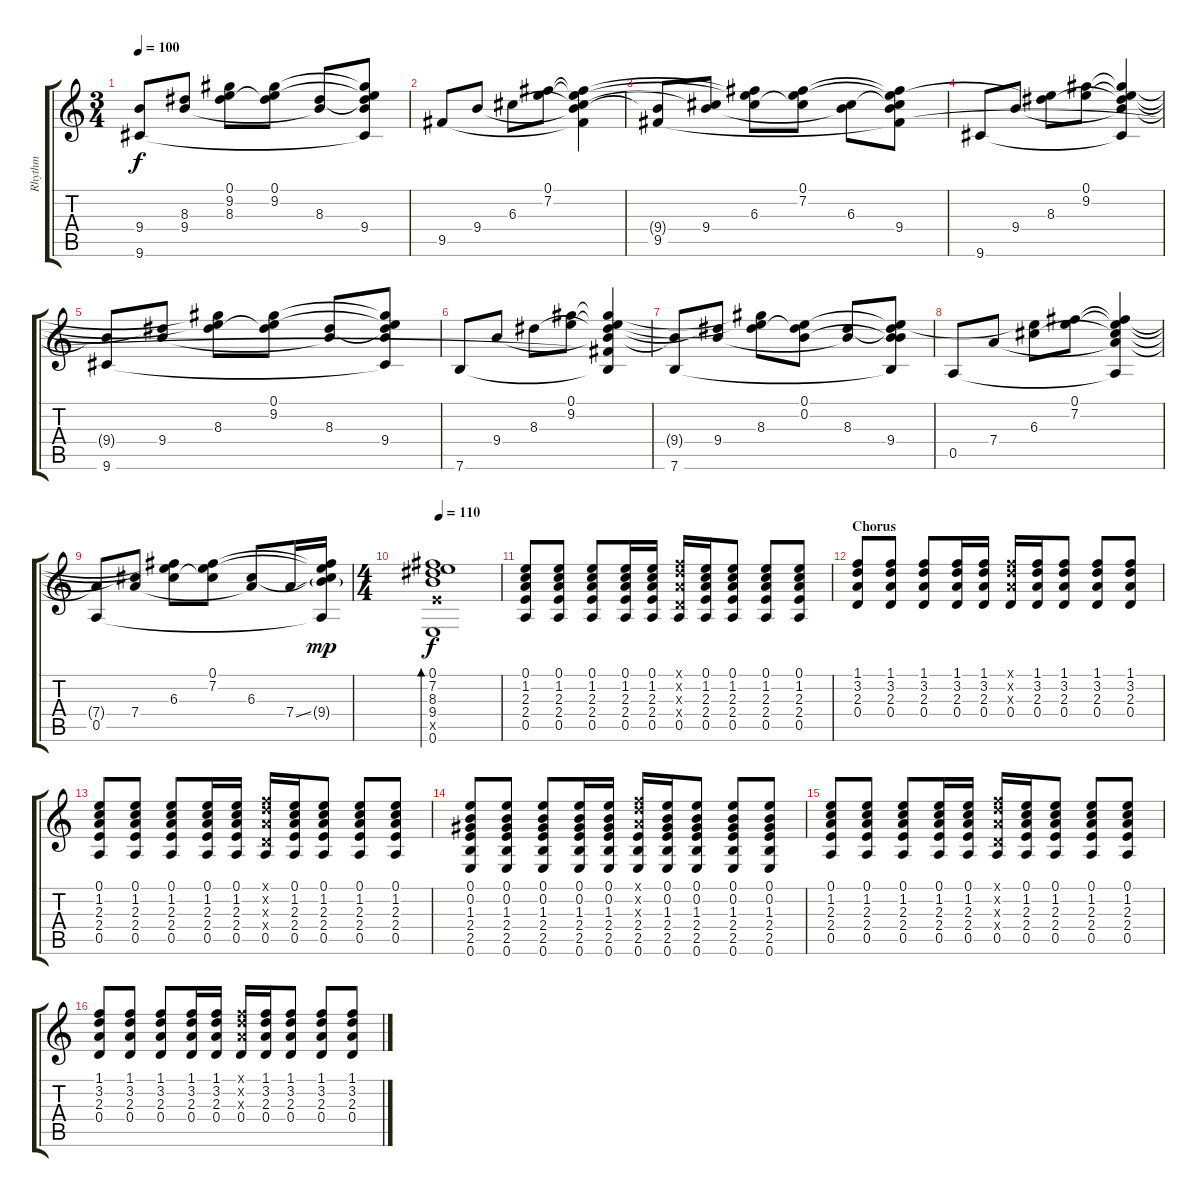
\track ("Rhythm" "Rhythm") {instrument acousticguitarsteel}
\staff {score tabs}
\tuning (E4 B3 G3 D3 A2 E2) {hide}
\ts (3 4)
\tempo 100
\clef g2
\ks c
(9.4{t} 9.6).8{dy f} (8.3{t} 9.4).8 (0.1{t} 9.2{t} 8.3).8 (0.1 9.2 8.3{t}).8 (8.3 9.4{t}).8 (0.1{t} 9.2{t} 8.3{t} 9.4 9.6{t}).8 |
9.5.8 9.4.8 6.3.8 (0.1 7.2).8 (0.1{t} 7.2{t} 6.3{t} 9.4{t} 9.5{t}).4 |
(9.4{t} 9.5).8 (6.3{t} 9.4).8 (0.1{t} 7.2{t} 6.3).8 (0.1 7.2 6.3{t}).8 (6.3 9.4{t}).8 (0.1{t} 7.2{t} 6.3{t} 9.4 9.5{t}).8 |
9.6.8 9.4.8 (0.1{t} 8.3).8 (0.1 9.2).8 (0.1{t} 9.2{t} 8.3{t} 9.4{t} 9.6{t}).4 |
(9.4{t} 9.6).8 (8.3{t} 9.4).8 (0.1{t} 9.2{t} 8.3).8 (0.1 9.2 8.3{t}).8 (8.3 9.4{t}).8 (0.1{t} 9.2{t} 8.3{t} 9.4 9.6{t}).8 |
7.6.8 9.4.8 8.3.8 (0.1 9.2).8 (0.1{t} 9.2{t} 8.3{t} 9.4{t} 9.5{t} 7.6{t}).4 |
(9.4{t} 7.6).8 (8.3{t} 9.4).8 (0.1{t} 9.2{t} 8.3).8 (0.1 0.2 8.3{t}).8 (8.3 9.4{t}).8 (0.1{t} 0.2{t} 8.3{t} 9.4 7.6{t}).8 |
0.5.8 7.4.8 (0.1{t} 6.3).8 (0.1 7.2).8 (0.1{t} 7.2{t} 6.3{t} 7.4{t} 0.5{t}).4 |
(7.4{t} 0.5).8 (6.3{t} 7.4).8 (0.1{t} 7.2{t} 6.3).8 (0.1 7.2 6.3{t}).8 (6.3 7.4{t}).8 7.4{ss}.16 (0.1{t} 7.2{t} 6.3{t} 9.4{g} 0.5{t}).16{dy mp} |
\ts (4 4)
\tempo 110
(0.1 7.2 8.3 9.4 7.5{x} 0.6).1{bd 60 dy f} |
(0.1 1.2 2.3 2.4 0.5).8 (0.1 1.2 2.3 2.4 0.5).8 (0.1 1.2 2.3 2.4 0.5).8 (0.1 1.2 2.3 2.4 0.5).16 (0.1 1.2 2.3 2.4 0.5).16 (1.1{x} 3.2{x} 2.3{x} 0.4{x} 0.5).16 (0.1 1.2 2.3 2.4 0.5).16 (0.1 1.2 2.3 2.4 0.5).8 (0.1 1.2 2.3 2.4 0.5).8 (0.1 1.2 2.3 2.4 0.5).8 |
\section ("" "Chorus")
(1.1 3.2 2.3 0.4).8 (1.1 3.2 2.3 0.4).8 (1.1 3.2 2.3 0.4).8 (1.1 3.2 2.3 0.4).16 (1.1 3.2 2.3 0.4).16 (1.1{x} 3.2{x} 2.3{x} 0.4).16 (1.1 3.2 2.3 0.4).16 (1.1 3.2 2.3 0.4).8 (1.1 3.2 2.3 0.4).8 (1.1 3.2 2.3 0.4).8 |
(0.1 1.2 2.3 2.4 0.5).8 (0.1 1.2 2.3 2.4 0.5).8 (0.1 1.2 2.3 2.4 0.5).8 (0.1 1.2 2.3 2.4 0.5).16 (0.1 1.2 2.3 2.4 0.5).16 (1.1{x} 3.2{x} 2.3{x} 0.4{x} 0.5).16 (0.1 1.2 2.3 2.4 0.5).16 (0.1 1.2 2.3 2.4 0.5).8 (0.1 1.2 2.3 2.4 0.5).8 (0.1 1.2 2.3 2.4 0.5).8 |
(0.1 0.2 1.3 2.4 2.5 0.6).8 (0.1 0.2 1.3 2.4 2.5 0.6).8 (0.1 0.2 1.3 2.4 2.5 0.6).8 (0.1 0.2 1.3 2.4 2.5 0.6).16 (0.1 0.2 1.3 2.4 2.5 0.6).16 (1.1{x} 3.2{x} 2.3{x} 2.4 2.5 0.6).16 (0.1 0.2 1.3 2.4 2.5 0.6).16 (0.1 0.2 1.3 2.4 2.5 0.6).8 (0.1 0.2 1.3 2.4 2.5 0.6).8 (0.1 0.2 1.3 2.4 2.5 0.6).8 |
(0.1 1.2 2.3 2.4 0.5).8 (0.1 1.2 2.3 2.4 0.5).8 (0.1 1.2 2.3 2.4 0.5).8 (0.1 1.2 2.3 2.4 0.5).16 (0.1 1.2 2.3 2.4 0.5).16 (1.1{x} 3.2{x} 2.3{x} 0.4{x} 0.5).16 (0.1 1.2 2.3 2.4 0.5).16 (0.1 1.2 2.3 2.4 0.5).8 (0.1 1.2 2.3 2.4 0.5).8 (0.1 1.2 2.3 2.4 0.5).8 |
(1.1 3.2 2.3 0.4).8 (1.1 3.2 2.3 0.4).8 (1.1 3.2 2.3 0.4).8 (1.1 3.2 2.3 0.4).16 (1.1 3.2 2.3 0.4).16 (1.1{x} 3.2{x} 2.3{x} 0.4).16 (1.1 3.2 2.3 0.4).16 (1.1 3.2 2.3 0.4).8 (1.1 3.2 2.3 0.4).8 (1.1 3.2 2.3 0.4).8
